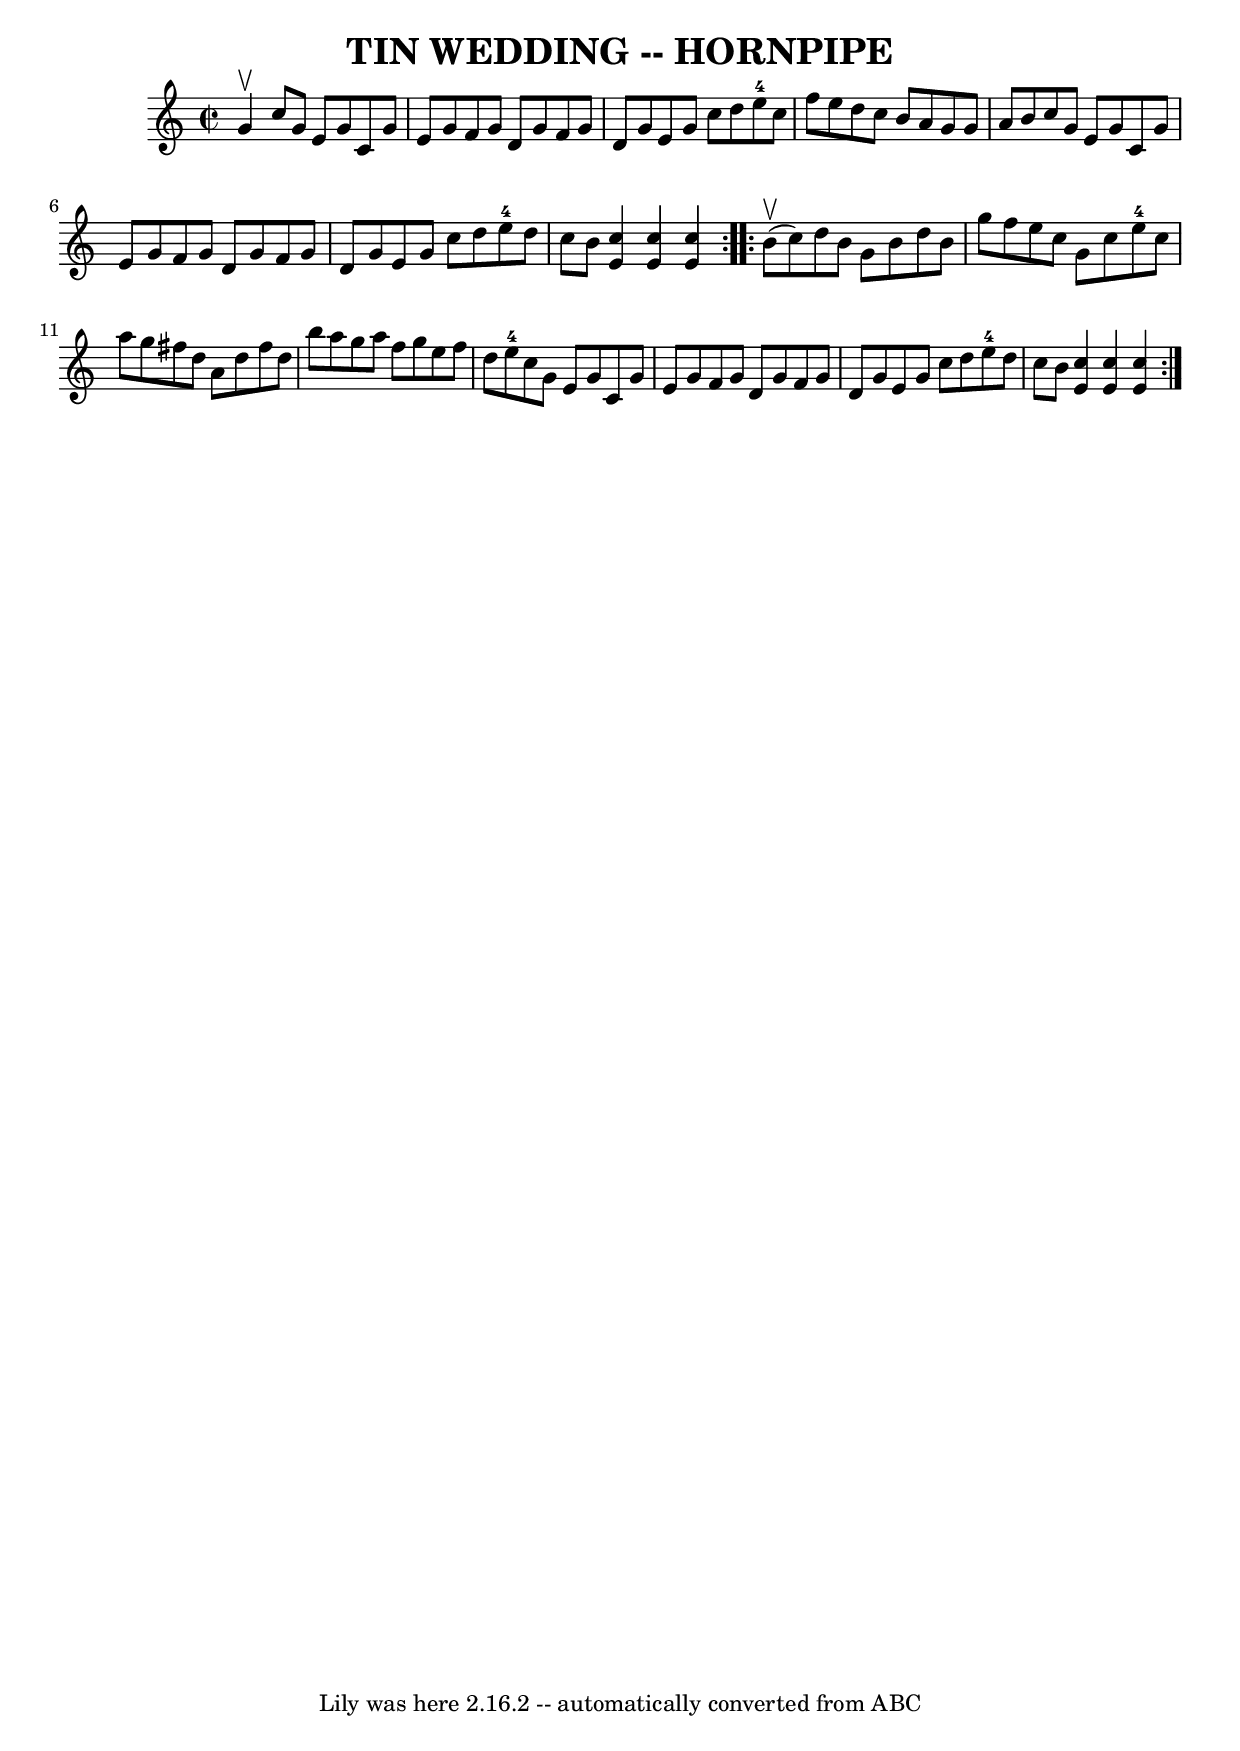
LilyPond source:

\version "2.16.2"
\include "Mammoth.ily"
\header {
	%% book = "Ryan's Mammoth Collection of Fiddle Tunes"
	crossRefNumber = "1"
	footnotes = ""
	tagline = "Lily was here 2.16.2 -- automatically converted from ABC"
	title = "TIN WEDDING -- HORNPIPE"
}
voicedefault =  {


\repeat volta 2 {
\override Staff.TimeSignature #'style = #'C
 \time 2/2 
\key c \major g'4^\upbow       |
 c''8 g'8 e'8    
g'8 c'8 g'8 e'8 g'8    |
 f'8 g'8 d'8 g'8 f'8   
 g'8 d'8 g'8    |
 e'8 g'8 c''8 d''8 e''8-4   
c''8 f''8 e''8    |
 d''8 c''8 b'8 a'8 g'8 g'8    
a'8 b'8    |
     |
 c''8 g'8 e'8 g'8 c'8 g'8   
 e'8 g'8    |
 f'8 g'8 d'8 g'8 f'8 g'8 d'8 g'8  
  |
 e'8 g'8 c''8 d''8 e''8-4 d''8 c''8 b'8    
|
 << c''4 e'4   >> << c''4 e'4   >> << c''4 e'4   >>   }  
   \repeat volta 2 { b'8 (^\upbow c''8)       |
 d''8 b'8   
 g'8 b'8 d''8 b'8 g''8 f''8    |
 e''8 c''8 g'8    
c''8 e''8-4 c''8 a''8 g''8    |
 fis''8 d''8 a'8  
 d''8 fis''8 d''8 b''8 a''8    |
 g''8 a''8 f''8    
g''8 e''8 f''8 d''8 e''8-4   |
     |
 c''8 g'8 
 e'8 g'8 c'8 g'8 e'8 g'8    |
 f'8 g'8 d'8    
g'8 f'8 g'8 d'8 g'8    |
 e'8 g'8 c''8 d''8      
e''8-4 d''8 c''8 b'8    |
 << c''4 e'4   >> << c''4    
e'4   >> << c''4 e'4   >>   }   
}

\score{
    <<

	\context Staff="default"
	{
	    \voicedefault 
	}

    >>
	\layout {
	}
	\midi {}
}
